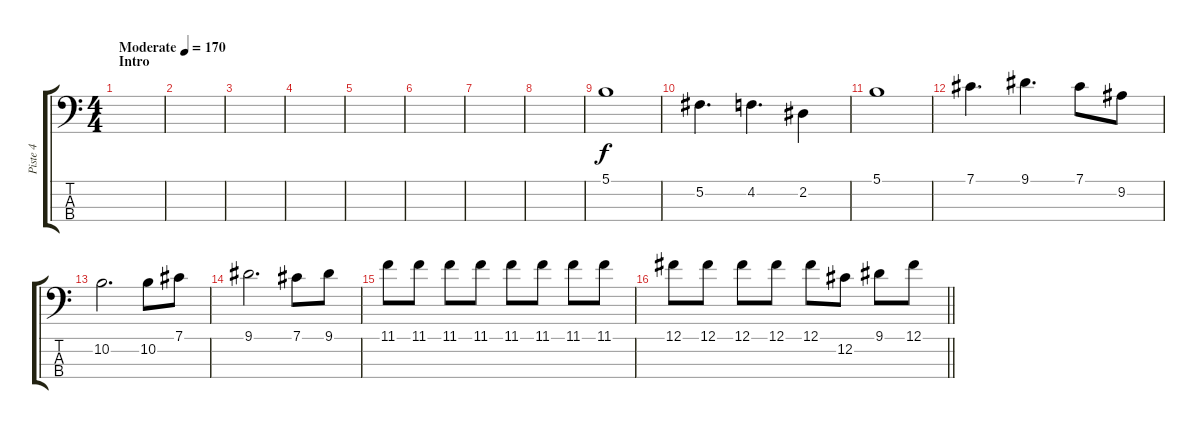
\track ("Piste 4" "Piste 4") {instrument electricbasspick}
\staff {score tabs}
\tuning (Gb2 Db2 Ab1 Db1) {hide}
\ts (4 4)
\section ("" "Intro")
\tempo (170 "Moderate")
\clef f4
\ks c
|
|
|
|
|
|
|
|
5.1.1 |
5.2.4{d} 4.2.4{d} 2.2.4 |
5.1.1 |
7.1.4{d} 9.1.4{d} 7.1.8 9.2.8 |
10.2.2{d} 10.2.8 7.1.8 |
9.1.2{d} 7.1.8 9.1.8 |
11.1.8 11.1.8 11.1.8 11.1.8 11.1.8 11.1.8 11.1.8 11.1.8 |
\barLineRight lightlight
12.1.8 12.1.8 12.1.8 12.1.8 12.1.8 12.2.8 9.1.8 12.1.8
